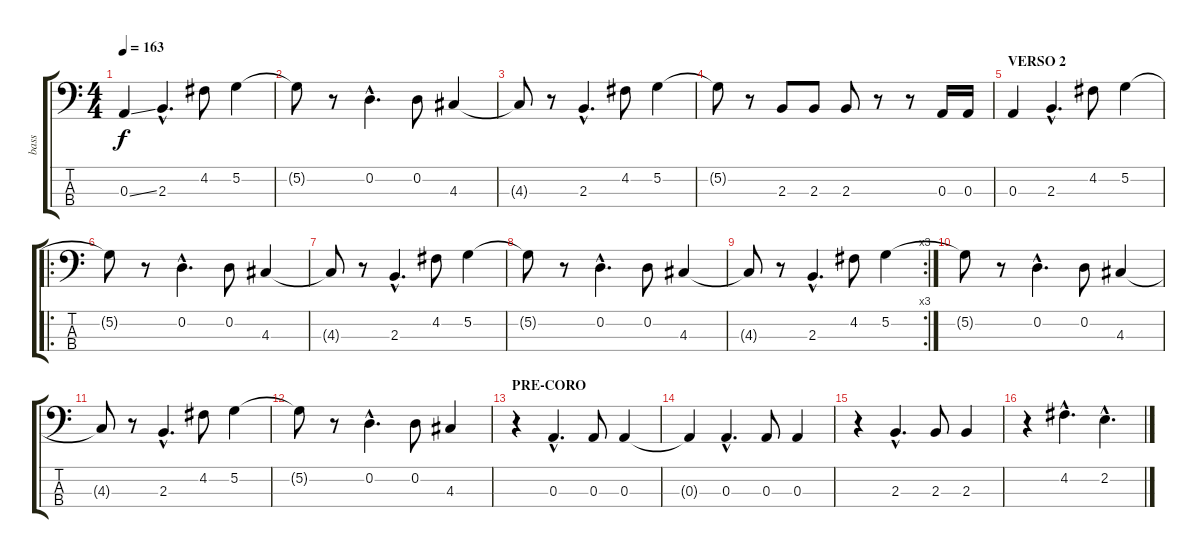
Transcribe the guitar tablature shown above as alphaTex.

\track ("bass" "bass") {instrument electricbassfinger}
\staff {score tabs}
\tuning (G2 D2 A1 E1) {hide}
\ts (4 4)
\tempo 163
\clef f4
\ks c
0.3{ss}.4{dy f} 2.3{hac}.4{d} 4.2.8 5.2.4 |
5.2{t}.8 r.8 0.2{hac}.4{d} 0.2.8 4.3.4 |
4.3{t}.8 r.8 2.3{hac}.4{d} 4.2.8 5.2.4 |
5.2{t}.8 r.8 2.3.8 2.3.8 2.3.8 r.8 r.8 0.3.16 0.3.16 |
\section ("" "VERSO 2")
0.3.4 2.3{hac}.4{d} 4.2.8 5.2.4 |
\ro
5.2{t}.8 r.8 0.2{hac}.4{d} 0.2.8 4.3.4 |
4.3{t}.8 r.8 2.3{hac}.4{d} 4.2.8 5.2.4 |
5.2{t}.8 r.8 0.2{hac}.4{d} 0.2.8 4.3.4 |
\rc 3
4.3{t}.8 r.8 2.3{hac}.4{d} 4.2.8 5.2.4 |
5.2{t}.8 r.8 0.2{hac}.4{d} 0.2.8 4.3.4 |
4.3{t}.8 r.8 2.3{hac}.4{d} 4.2.8 5.2.4 |
5.2{t}.8 r.8 0.2{hac}.4{d} 0.2.8 4.3.4 |
\section ("" "PRE-CORO")
r.4 0.3{hac}.4{d} 0.3.8 0.3.4 |
0.3{t}.4 0.3{hac}.4{d} 0.3.8 0.3.4 |
r.4 2.3{hac}.4{d} 2.3.8 2.3.4 |
r.4 4.2{hac}.4{d} 2.2{hac}.4{d}
